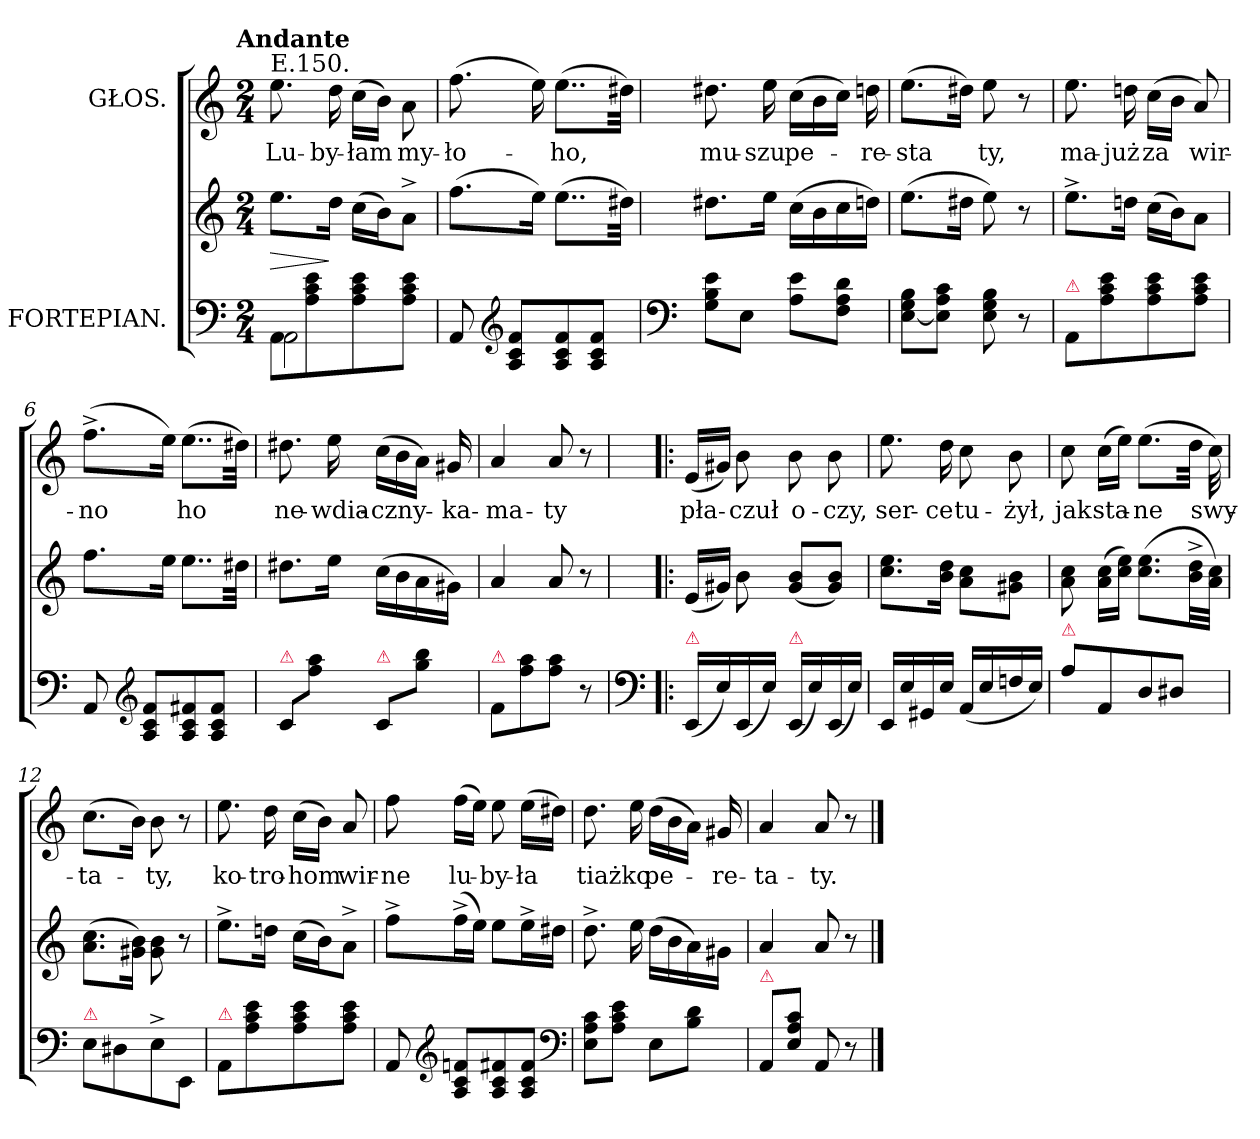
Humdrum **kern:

**kern	**kern	**dynam	**kern	**text
*part2	*part2	*part2	*part1	*part1
*staff3	*staff2	*staff2/3	*staff1	*staff1
*I"FORTEPIAN.	*	*	*I"GŁOS.	*
*clefF4	*clefG2	*	*clefG2	*
*k[]	*k[]	*	*k[]	*
*a:	*a:	*	*a:	*
!!LO:TX:omd:t=Andante
*M2/4	*M2/4	*	*M2/4	*
*MM72	*MM72	*	*MM72	*
=1	=1	=1	=1	=1
!	!	!	!LO:TX:a:t=E.150.	!
!LO:TX:a:color=crimson:t=⚠	!	!	!	!
!LO:N:vis=2	!	!	!	!
*^	*	*	*	*
8AA/	2AA\	8.ee\L	>	8.ee\	Lu-
8A\ 8c\ 8e\	.	.	.	.	.
.	.	16dd\Jk	]	16dd\	-by-
8A\ 8c\ 8e\	.	(16cc\LL	.	(16cc\LL	-łam
.	.	16b\J)	.	16b\JJ)	.
8A\ 8c\ 8e\J	.	8a^/J	.	8a\	my-
*v	*v	*	*	*	*
=2	=2	=2	=2	=2
8AA/	(8.ff\L	.	(8.ff\	-ło-
*clefG2	*	*	*	*
8A/ 8c/ 8f/L	.	.	.	.
.	16ee\Jk)	.	16ee\)	.
8A/ 8c/ 8f/	(8..ee\L	.	(8..ee\L	-ho,
8A/ 8c/ 8f/J	.	.	.	.
.	32dd#X\Jkk)	.	32dd#X\Jkk)	.
=3	=3	=3	=3	=3
*clefF4	*	*	*	*
8G\ 8B\ 8e\L	8.dd#X\L	.	8.dd#X\	mu-
8E\J	.	.	.	.
.	16ee\Jk	.	16ee\	-szu
8A\ 8e\L	(16cc\LL	.	(16cc\LL	pe-
.	16b\	.	16b\	.
8F\ 8A\ 8d\J	16cc\	.	16cc\JJ)	.
.	16ddn\JJ)	.	16ddn\	-re-
=4	=4	=4	=4	=4
[8E\ 8G\ 8B\L	(8.ee\L	.	(8.ee\L	-sta
8E]\ 8A\ 8c\J	.	.	.	.
.	16dd#X\Jk	.	16dd#X\Jk)	.
8E\ 8G\ 8B\	8ee\)	.	8ee\	ty,
8r	8r	.	8r	.
=5	=5	=5	=5	=5
!LO:TX:a:color=crimson:t=⚠	!	!	!	!
8AA/L	8.ee^<\L	.	8.ee\	ma-
8A\ 8c\ 8e\	.	.	.	.
.	16ddn\Jk	.	16ddn\	-już
8A\ 8c\ 8e\	(16cc\LL	.	(16cc\LL	za
.	16b\J)	.	16b\JJ	.
8A\ 8c\ 8e\J	8a/J	.	8a/)	wir-
=6	=6	=6	=6	=6
8AA/	8.ff\L	.	(8.ff^\L	-no
*clefG2	*	*	*	*
8A/ 8c/ 8f/L	.	.	.	.
.	16ee\Jk	.	16ee\Jk)	.
8A/ 8c/ 8f#X/	8..ee\L	.	(8..ee\L	ho
8A/ 8c/ 8f#/J	.	.	.	.
.	32dd#X\Jkk	.	32dd#X\Jkk)	.
=7	=7	=7	=7	=7
!LO:TX:a:color=crimson:t=⚠	!	!	!	!
8c/L	8.dd#X\L	.	8.dd#X\	ne-
8ff\ 8aa\J	.	.	.	.
.	16ee\Jk	.	16ee\	-wdia-
!LO:TX:a:color=crimson:t=⚠	!	!	!	!
8c/L	(16cc\LL	.	(16cc\LL	-czny-
.	16b\	.	16b\	.
8gg\ 8bb\J	16a\	.	16a/JJ)	.
.	16g#X\JJ)	.	16g#X/	-ka-
=8	=8	=8	=8	=8
!LO:TX:a:color=crimson:t=⚠	!	!	!	!
8f/L	4a/	.	4a/	-ma-
8ff\ 8aa\	.	.	.	.
8ff\ 8aa\J	8a/	.	8a/	-ty
8r	8r	.	8r	.
=9!|:	=9!|:	=9!|:	=9!|:	=9!|:
*clefF4	*	*	*	*
!LO:TX:a:color=crimson:t=⚠	!	!	!	!
(>16EE/LL	(16e/LL	.	(16e/LL	pła-
16E\)	16g#X/JJ)	.	16g#X/JJ)	.
(>16EE/	8b\	.	8b\	-czuł
16E\JJ)	.	.	.	.
!LO:TX:a:color=crimson:t=⚠	!	!	!	!
(>16EE/LL	(8g#/ 8b/L	.	8b\	o-
16E\)	.	.	.	.
(>16EE/	8g#/ 8b/J)	.	8b\	-czy,
16E\JJ)	.	.	.	.
=10	=10	=10	=10	=10
16EE/LL	8.cc\ 8.ee\L	.	8.ee\	ser-
16E\	.	.	.	.
16GG#X/	.	.	.	.
16E\JJ	16b\ 16dd\Jk	.	16dd\	-ce
(16AA/LL	8a\ 8cc\L	.	8cc\	tu-
16E/	.	.	.	.
16Fn/	8g#X\ 8b\J	.	8b\	-żył,
16E/JJ)	.	.	.	.
=11	=11	=11	=11	=11
!LO:TX:a:color=crimson:t=⚠	!	!	!	!
8A\L	8a\ 8cc\	.	8cc\	jak
8AA/	(16a\ 16cc\LL	.	(16cc\LL	sta-
.	16cc\ 16ee\JJ)	.	16ee\JJ)	.
8D/	(8.cc\ 8.ee\L	.	(8.ee\L	-ne
8D#X/J	.	.	.	.
.	32b^<\ 32dd^<\LL	.	32dd\Jkk	.
.	32a\ 32cc\JJJ)	.	32cc\)	swy-
=12	=12	=12	=12	=12
!LO:TX:a:color=crimson:t=⚠	!	!	!	!
8E\L	(8.a\ 8.cc\L	.	(8.cc\L	-ta-
8D#X\	.	.	.	.
.	16g#X\ 16b\Jk)	.	16b\Jk)	.
8E^<\	8g#\ 8b\	.	8b\	-ty,
8EE/J	8r	.	8r	.
=13	=13	=13	=13	=13
!LO:TX:a:color=crimson:t=⚠	!	!	!	!
8AA/L	8.ee^<\L	.	8.ee\	ko-
8A\ 8c\ 8e\	.	.	.	.
.	16ddn\Jk	.	16dd\	-tro-
8A\ 8c\ 8e\	(16cc\LL	.	(16cc\LL	-hom
.	16b\J)	.	16b\JJ)	.
8A\ 8c\ 8e\J	8a^/J	.	8a/	wir-
=14	=14	=14	=14	=14
8AA/	8ff^<\L	.	8ff\	-ne
*clefG2	*	*	*	*
8A/ 8c/ 8fn/L	(16ff^<\L	.	(16ff\LL	lu-
.	16ee\JJ)	.	16ee\JJ)	.
8A/ 8c/ 8f#X/	8ee\L	.	8ee\	by-
8A/ 8c/ 8f#/J	16ee^<\L	.	(16ee\LL	-ła
.	16dd#X\JJ	.	16dd#X\JJ)	.
*clefF4	*	*	*	*
=15	=15	=15	=15	=15
8E\ 8A\ 8c\L	8.dd^<\	.	8.dd\	tiażko
8A\ 8c\ 8e\J	.	.	.	.
.	16ee\	.	16ee\	.
8E\L	(16dd\LL	.	(16dd\LL	pe-
.	16b\	.	16b\	.
8B\ 8d\J	16a\)	.	16a/JJ)	.
.	16g#X\JJ	.	16g#X/	-re-
=16	=16	=16	=16	=16
!LO:TX:a:color=crimson:t=⚠	!	!	!	!
8AA/L	4a/	.	4a/	-ta-
8E\ 8A\ 8c\J	.	.	.	.
8AA/	8a/	.	8a/	-ty.
8r	8r	.	8r	.
==	==	==	==	==
*-	*-	*-	*-	*-
